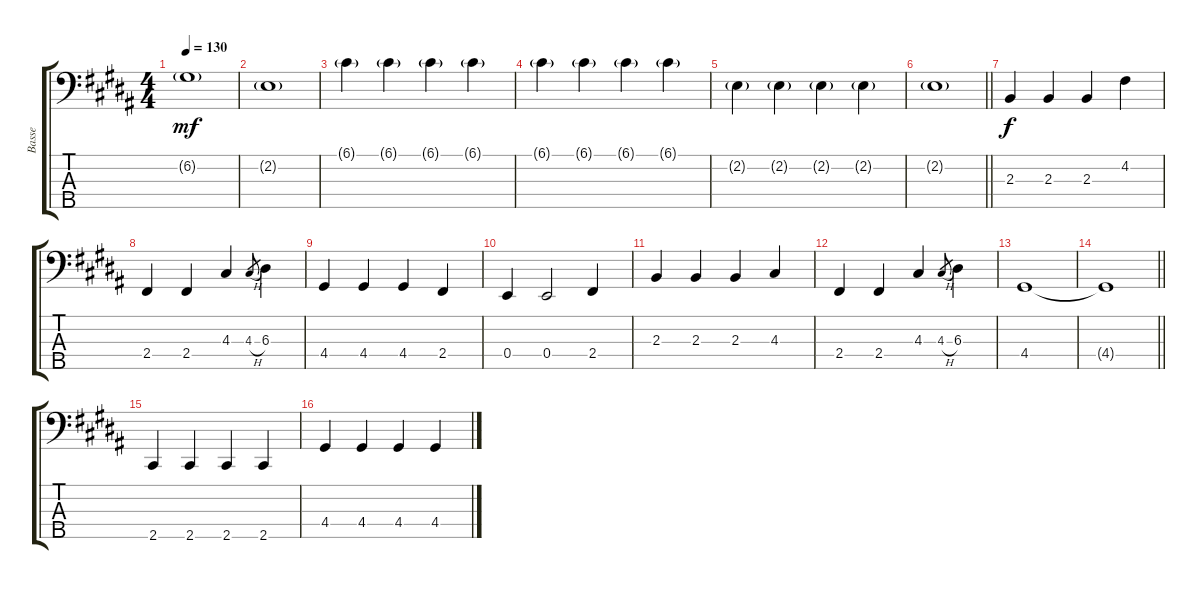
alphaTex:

\track ("Basse" "Basse") {instrument electricbassfinger}
\staff {score tabs}
\tuning (G2 D2 A1 E1 B0) {hide}
\ts (4 4)
\tempo 130
\clef f4
\ks b
6.2{g}.1{dy mf} |
2.2{g}.1 |
6.1{g}.4 6.1{g}.4 6.1{g}.4 6.1{g}.4 |
6.1{g}.4 6.1{g}.4 6.1{g}.4 6.1{g}.4 |
2.2{g}.4 2.2{g}.4 2.2{g}.4 2.2{g}.4 |
\barLineRight lightlight
2.2{g}.1 |
2.3.4{dy f} 2.3.4 2.3.4 4.2.4 |
2.4.4 2.4.4 4.3.4 4.3{h}.8{gr} 6.3.4 |
4.4.4 4.4.4 4.4.4 2.4.4 |
0.4.4 0.4.2 2.4.4 |
2.3.4 2.3.4 2.3.4 4.3.4 |
2.4.4 2.4.4 4.3.4 4.3{h}.8{gr} 6.3.4 |
4.4.1 |
\barLineRight lightlight
4.4{t}.1 |
2.5.4 2.5.4 2.5.4 2.5.4 |
4.4.4 4.4.4 4.4.4 4.4.4
